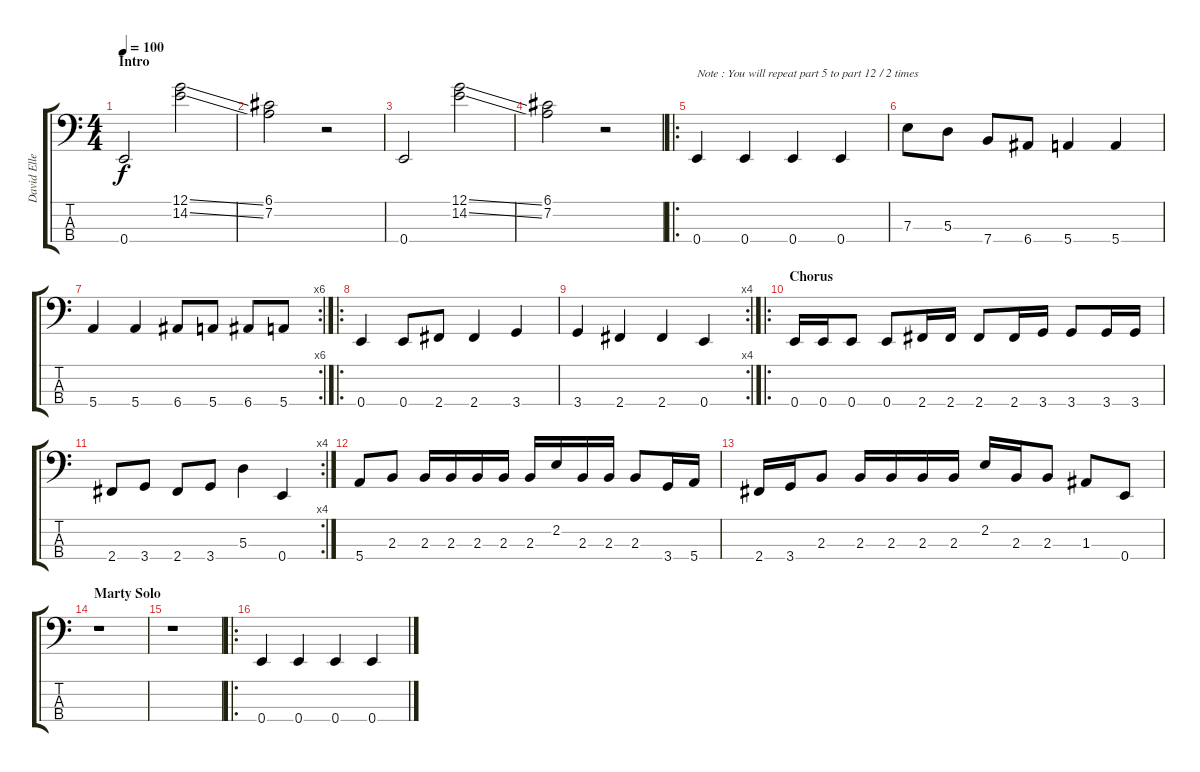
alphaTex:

\track ("David Ellefson" "David Elle") {instrument electricbasspick}
\staff {score tabs}
\tuning (G2 D2 A1 E1) {hide}
\ts (4 4)
\section ("" "Intro")
\tempo 100
\clef f4
\ks c
0.4.2{dy f instrument electricbasspick} (12.1{ss} 14.2{ss}).2 |
(6.1 7.2).2 r.2 |
0.4.2 (12.1{ss} 14.2{ss}).2 |
(6.1 7.2).2 r.2 |
\ro
0.4.4{txt "Note : You will repeat part 5 to part 12 / 2 times"} 0.4.4 0.4.4 0.4.4 |
7.3.8 5.3.8 7.4.8 6.4.8 5.4.4 5.4.4 |
\rc 6
5.4.4 5.4.4 6.4.8 5.4.8 6.4.8 5.4.8 |
\ro
0.4.4 0.4.8 2.4.8 2.4.4 3.4.4 |
\rc 4
3.4.4 2.4.4 2.4.4 0.4.4 |
\ro
\section ("" "Chorus")
0.4.16 0.4.16 0.4.8 0.4.8 2.4.16 2.4.16 2.4.8 2.4.16 3.4.16 3.4.8 3.4.16 3.4.16 |
\rc 4
2.4.8 3.4.8 2.4.8 3.4.8 5.3.4 0.4.4 |
5.4.8 2.3.8 2.3.16 2.3.16 2.3.16 2.3.16 2.3.16 2.2.16 2.3.16 2.3.16 2.3.8 3.4.16 5.4.16 |
2.4.16 3.4.16 2.3.8 2.3.16 2.3.16 2.3.16 2.3.16 2.2.16 2.3.16 2.3.8 1.3.8 0.4.8 |
\section ("" "Marty Solo")
r.1 |
r.1 |
\ro
0.4.4 0.4.4 0.4.4 0.4.4
